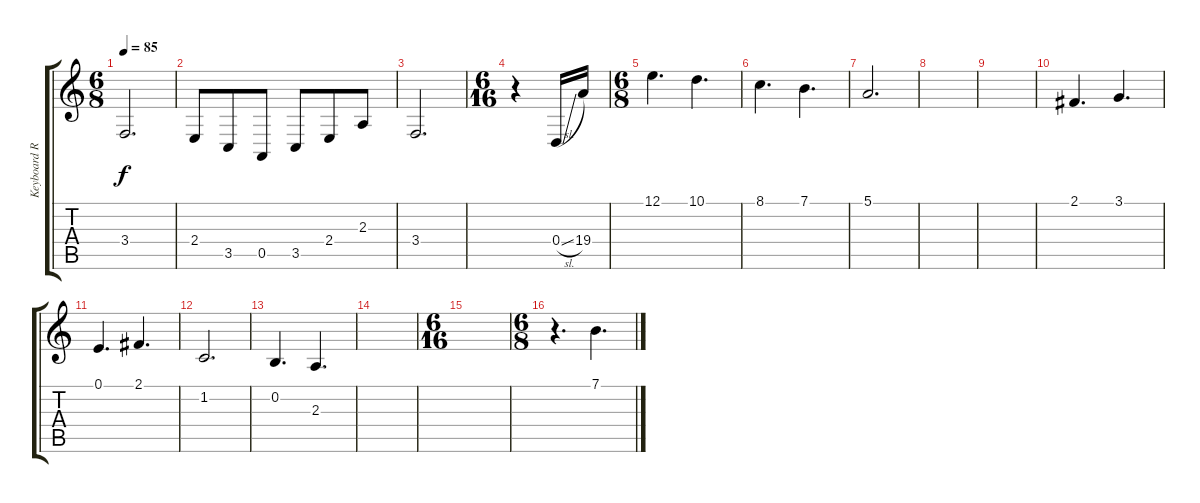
\track ("Keyboard Right Hand" "Keyboard R") {instrument acousticgrandpiano}
\staff {score tabs}
\tuning (E4 B3 G3 D3 A2 E2) {hide}
\ts (6 8)
\tempo 85
\clef g2
\ks c
3.4.2{d dy f} |
2.4.8 3.5.8 0.5.8 3.5.8 2.4.8 2.3.8 |
3.4.2{d} |
\ts (6 16)
r.4{instrument pad4choir} 0.4{sl}.16 19.4.16 |
\ts (6 8)
12.1.4{d} 10.1.4{d} |
8.1.4{d} 7.1.4{d} |
5.1.2{d} |
|
|
2.1.4{d} 3.1.4{d} |
0.1.4{d} 2.1.4{d} |
1.2.2{d instrument lead2sawtooth} |
0.2.4{d} 2.3.4{d} |
|
\ts (6 16)
|
\ts (6 8)
r.4{d} 7.1.4{d}
